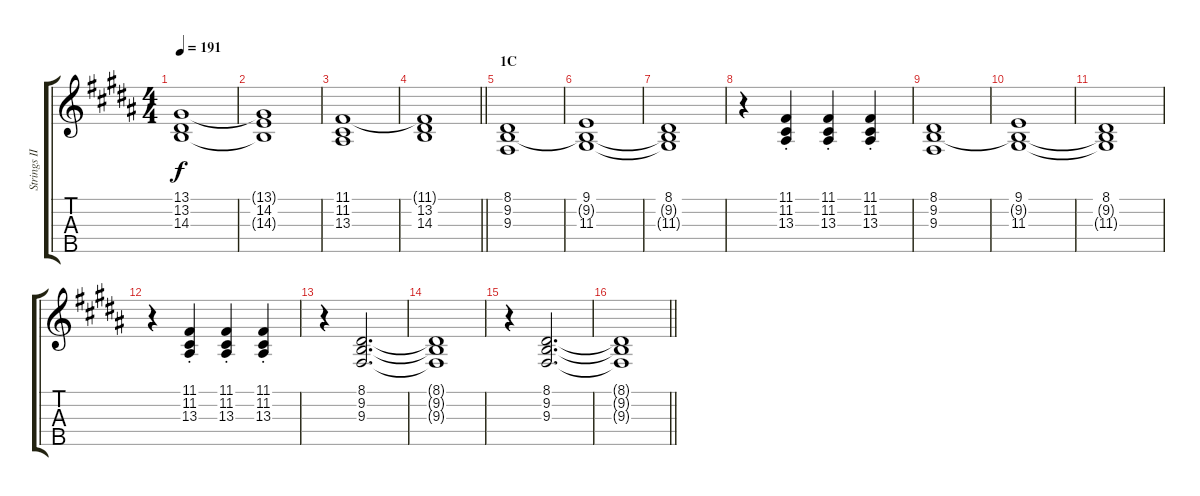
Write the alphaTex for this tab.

\track ("Strings II" "Strings II") {instrument stringensemble1}
\staff {score tabs}
\tuning (G3 D3 A2 E2 B1) {hide}
\ts (4 4)
\tempo 191
\clef g2
\ks b
(13.1 13.2 14.3).1{dy f} |
(13.1{t} 14.2 14.3{t}).1 |
(11.1 11.2 13.3).1 |
\barLineRight lightlight
(11.1{t} 13.2 14.3).1 |
\section ("" "1C")
(8.1 9.2 9.3).1 |
(9.1 9.2{t} 11.3).1 |
(8.1 9.2{t} 11.3{t}).1 |
r.4 (11.1{st} 11.2{st} 13.3{st}).4 (11.1{st} 11.2{st} 13.3{st}).4 (11.1{st} 11.2{st} 13.3{st}).4 |
(8.1 9.2 9.3).1 |
(9.1 9.2{t} 11.3).1 |
(8.1 9.2{t} 11.3{t}).1 |
r.4 (11.1{st} 11.2{st} 13.3{st}).4 (11.1{st} 11.2{st} 13.3{st}).4 (11.1{st} 11.2{st} 13.3{st}).4 |
r.4 (8.1 9.2 9.3).2{d} |
(8.1{t} 9.2{t} 9.3{t}).1 |
r.4 (8.1 9.2 9.3).2{d} |
\barLineRight lightlight
(8.1{t} 9.2{t} 9.3{t}).1
